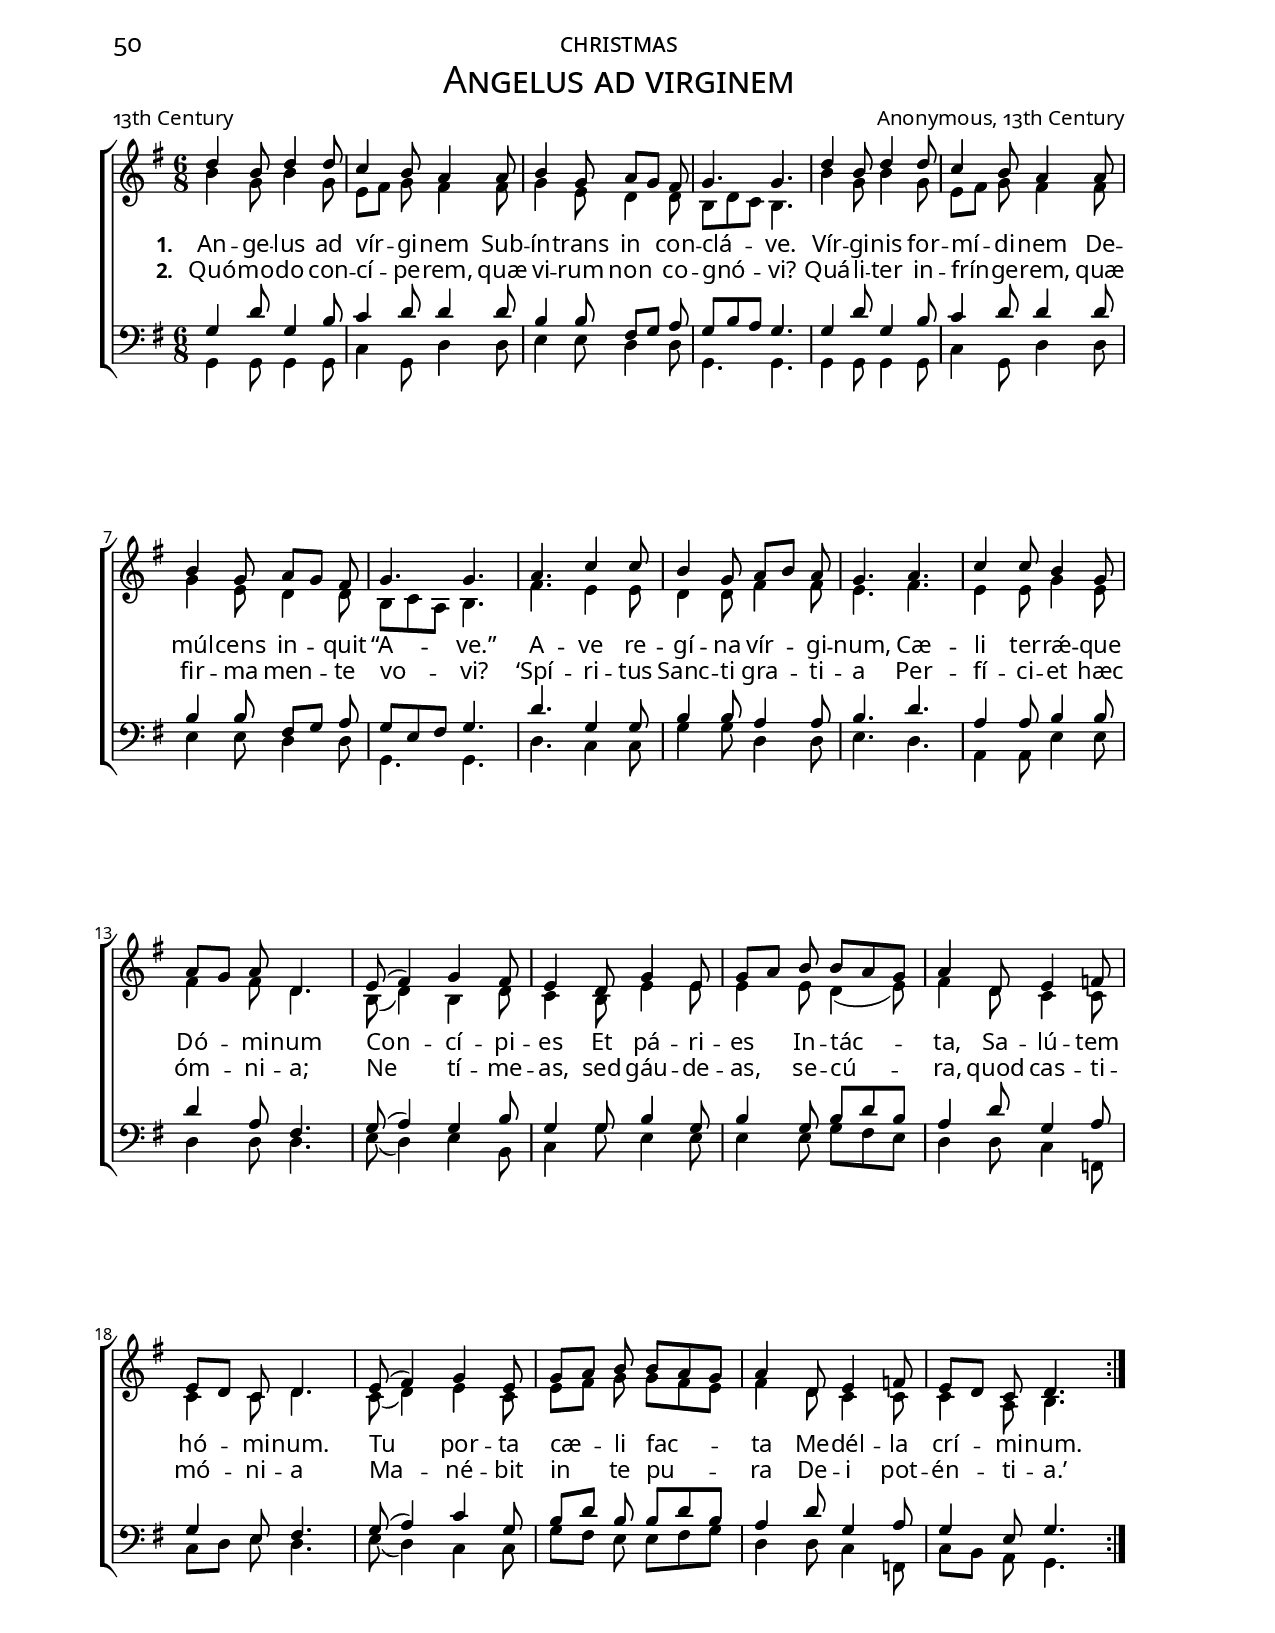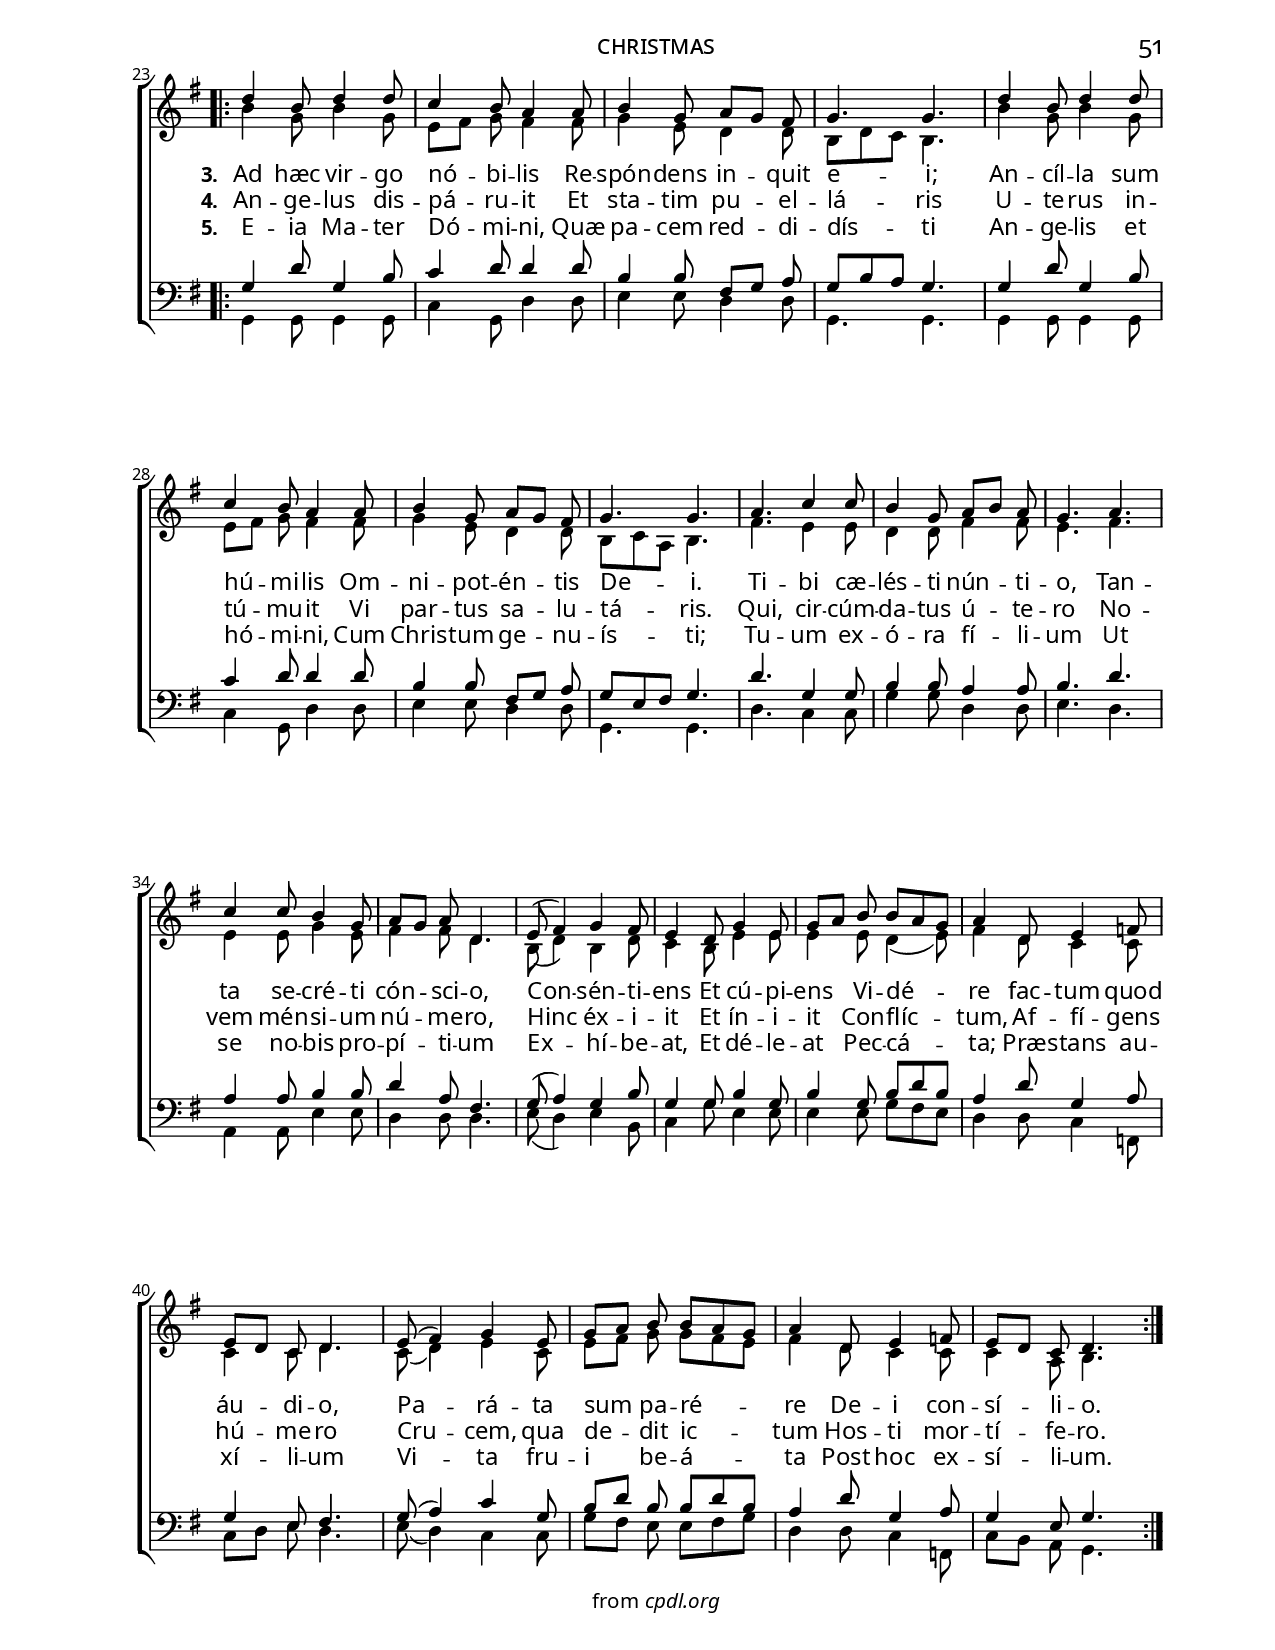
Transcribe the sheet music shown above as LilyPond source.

\version "2.14.2"
\include "util.ly"
\version "2.14.2"
#(set-global-staff-size 18) \paper{ #(define fonts (make-pango-font-tree "Garamond Premr Pro" "Garamond Premr Pro" "Garamond Premr Pro" (/ 18 20))) }
\header {
  title = \markup{\override #'(font-name . "Garamond Premr Pro Smbd Subh"){ \abs-fontsize #18 \smallCapsOldStyle"Angelus ad virginem"}}
  poet = \markup\oldStyleNum"13th Century"
  composer = \markup\oldStyleNum"Anonymous, 13th Century"
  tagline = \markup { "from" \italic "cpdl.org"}
}
\paper {
  %print-all-headers = ##t
  paper-height = 11\in
  paper-width = 8.5\in
  indent = 0\in
  %system-system-spacing = #'((basic-distance . 10) (padding . 0))
  %system-system-spacing =
  %  #'((basic-distance . 0)
  %     (minimum-distance . 0)
  %     (padding . -0.35)
  %     (stretchability . 100))
  ragged-last-bottom = ##f
  ragged-bottom = ##f
  two-sided = ##t
  inner-margin = 1\in
  outer-margin = 0.75\in
  top-margin = 0.26\in
  bottom-margin = 0.25\in
  first-page-number = #050
  print-first-page-number = ##t
  headerLine = \markup{ \smallCapsOldStyle"christmas"}
  oddHeaderMarkup = \markup\fill-line{
     \abs-fontsize #12.5
     \combine 
        \fill-line{"" \on-the-fly #print-page-number-check-first
        \oldStylePageNum""
        }
        \fill-line{\headerLine}
  }
  evenHeaderMarkup = \markup {
     \abs-fontsize #12.5
     \combine
        \on-the-fly #print-page-number-check-first
        \oldStylePageNum""
        \fill-line{\headerLine}
  }
}
global = {
  \key g \major
  \time 6/8
  \autoBeamOff
  \override DynamicLineSpanner #'staff-padding = #0.0
  \override DynamicLineSpanner #'Y-extent = #'(-1 . 1)
}

sopMusic = \relative c'' {
  \repeat volta 2 {
    d4 b8 d4 d8 |
    c4 b8 a4 a8 |
    b4 g8 a[ g] fis |
    g4. g |
    d'4 b8 d4 d8 |
    
    c4 b8 a4 a8 |
    b4 g8 a[ g] fis |
    g4. g |
    a c4 c8 |
    b4 g8 a[ b] a |
    g4. a |
    
    %page2
    c4 c8 b4 g8 |
    a[ g] a d,4. |
    e8( fis4) g fis8 |
    e4 d8 g4 e8 |
    g[ a] b b[ a g] |
    a4 d,8 e4 f8 |
    
    e[ d] c d4. |
    e8( fis4) g e8 |
    g[ a] b b[ a g] |
    a4 d,8 e4 f8 |
    e[ d] c d4. \break
  }
}
sopWords = \lyricmode {
  
}

altoMusic = \relative c'' {
  b4 g8 b4 g8 |
  e8[ fis] g8 fis4 fis8 |
  g4 e8 d4 d8 |
  b[ d c] b4. |
  
  b'4 g8 b4 g8 |
  e8[ fis] g8 fis4 fis8 |
  g4 e8 d4 d8 |
  b[ c a] b4. |
  
  fis'4. e4 e8 |
  d4 d8 fis4 fis8 |
  e4. fis |
  e4 e8 g4 e8 |
  fis4 fis8 d4. |
  
  b8( d4) b4 d8 |
  c4 b8 e4 e8 |
  e4 e8 d4( e8) |
  fis4 d8 c4 c8 |
  c4 c8 d4. |
  
  c8( d4) e4 c8 |
  e8[ fis] g g[ fis e] |
  fis4 d8 c4 c8 |
  c4 a8 b4.
}
altoWords = \lyricmode {
  \dropLyricsIX
  \set stanza = #"1. "
  An -- ge -- lus ad vír -- gi -- nem
      Sub -- ín -- trans in con -- clá -- ve.
  Vír -- gi -- nis for -- mí -- di -- nem
      De -- múl -- cens in -- quit “A -- ve.”
  A -- ve re -- gí -- na vír -- gi -- num,
  Cæ -- li ter -- rǽ -- que Dó -- mi -- num
      Con -- cí -- pi -- es
      Et pá -- ri -- es
      In -- tác -- ta,
      Sa -- lú -- tem hó -- mi -- num.
      Tu por -- ta cæ -- li fac -- ta
      Me -- dél -- la crí -- mi -- num.
      
  \set stanza = #"3. "
  Ad hæc vir -- go nó -- bi -- lis
      Re -- spón -- dens in -- quit e -- i;
  An -- cíl -- la sum hú -- mi -- lis
      Om -- ni -- pot -- én -- tis De -- i.
  Ti -- bi cæ -- lés -- ti nún -- ti -- o,
  Tan -- ta se -- cré -- ti cón -- sci -- o,
      Con -- sén -- ti -- ens
      Et cú -- pi -- ens
      Vi -- dé -- re
      fac -- tum quod áu -- di -- o,
      Pa -- rá -- ta sum pa -- ré -- re
      De -- i con -- sí -- li -- o.
}
altoWordsII = \lyricmode {
  \dropLyricsIX
%\markup\italic
  \set stanza = #"2. "
  Quó -- mo -- do con -- cí -- pe -- rem,
      quæ vi -- rum non co -- gnó -- vi?
  Quá -- li -- ter in -- frín -- ge -- rem,
      quæ fir -- ma men -- te vo -- vi?
  ‘Spí -- ri -- tus Sanc -- ti gra -- ti -- a
  Per -- fí -- ci -- et hæc óm -- ni -- a;
      Ne tí -- me -- as,
      sed gáu -- de -- as,
      se -- cú -- ra,
      quod cas -- ti -- mó -- ni -- a
      Ma -- né -- bit in te pu -- ra
      De -- i pot -- én -- ti -- a.’
      
  \set stanza = #"4. "
  An -- ge -- lus dis -- pá -- ru -- it
      Et sta -- tim pu -- el -- lá -- ris
  U -- te -- rus in -- tú -- mu -- it
      Vi par -- tus sa -- lu -- tá -- ris.
  Qui, cir -- cúm -- da -- tus ú -- te -- ro
  No -- vem mén -- si -- um nú -- me -- ro,
      Hinc éx -- i -- it
      Et ín -- i -- it
      Con -- flíc -- tum,
      Af -- fí -- gens hú -- me -- ro
      Cru -- cem, qua de -- dit ic -- tum
      Hos -- ti mor -- tí -- fe -- ro.
}
altoWordsIII = \lyricmode {
  \dropLyricsIX
  \repeat unfold 74 \skip1
  \set stanza = #"5. "
  E -- ia Ma -- ter Dó -- mi -- ni,
      Quæ pa -- cem red -- di -- dís -- ti
  An -- ge -- lis et hó -- mi -- ni,
      Cum Chris -- tum ge -- nu -- ís -- ti;
  Tu -- um ex -- ó -- ra fí -- li -- um
  Ut se no -- bis pro -- pí -- ti -- um
      Ex -- hí -- be -- at,
      Et dé -- le -- at
      Pec -- cá -- ta;
      Præ -- stans au -- xí -- li -- um
      Vi -- ta fru -- i be -- á -- ta
      Post hoc ex -- sí -- li -- um.
}
altoWordsIV = \lyricmode {
}
altoWordsV = \lyricmode {
}
altoWordsVI = \lyricmode {
  \set stanza = #"6. "
  \set ignoreMelismata = ##t
}
tenorMusic = \relative c' {
  g4 d'8 g,4 b8 |
  c4 d8 d4 d8 |
  b4 b8 fis8[ g] a8 |
  g[ b a] g4. |
  
  g4 d'8 g,4 b8 |
  c4 d8 d4 d8 |
  b4 b8 fis8[ g] a8 |
  g[ e fis] g4. |
  
  d'4. g,4 g8 |
  b4 b8 a4 a8 |
  b4. d |
  a4 a8 b4 b8 |
  d4 a8 fis4. |
  
  g8( a4) g4 b8 |
  g4 g8 b4 g8 |
  b4 g8 b[ d b] |
  a4 d8 g,4 a8 |
  g4 e8 fis4. |
  
  g8( a4) c4 g8 |
  b[ d] b b[ d b] |
  a4 d8 g,4 a8 |
  g4 e8 g4.
}
tenorWords = \lyricmode {

}

bassMusic = \relative c {
  g4 g8 g4 g8 |
  c4 g8 d'4 d8 |
  e4 e8 d4 d8 |
  g,4. g |
  
  g4 g8 g4 g8 |
  c4 g8 d'4 d8 |
  e4 e8 d4 d8 |
  g,4. g |
  
  d'4. c4 c8 |
  g'4 g8 d4 d8 |
  e4. d |
  a4 a8 e'4 e8 |
  d4 d8 d4. |
  
  e8( d4) e4 b8 |
  c4 g'8 e4 e8 |
  e4 e8 g[ fis e] |
  d4 d8 c4 f,8 |
  c'[ d] e d4. |
  
  e8( d4) c4 c8 |
  g'[ fis] e e[ fis g] |
  d4 d8 c4 f,8 |
  c'[ b] a g4.
}
bassWords = \lyricmode {

}

pianoRH = \relative c' {
  
}
pianoLH = \relative c' {
  
}

\score {
  <<
   \new ChoirStaff <<
    \new Staff = women <<
      \new Voice = "sopranos" { \voiceOne << \global \repeat unfold 2 \sopMusic >> }
      \new Voice = "altos" { \voiceTwo << \global \repeat unfold 2 \altoMusic >> }
    >>
    \new Lyrics \with { alignAboveContext = #"women" \override VerticalAxisGroup #'nonstaff-relatedstaff-spacing = #'((basic-distance . 1))} \lyricsto "sopranos" \sopWords
    \new Lyrics = "altosVI"  \with { alignBelowContext = #"women" } \lyricsto "altos" \altoWordsVI
    \new Lyrics = "altosV"  \with { alignBelowContext = #"women" } \lyricsto "altos" \altoWordsV
    \new Lyrics = "altosIV"  \with { alignBelowContext = #"women" } \lyricsto "altos" \altoWordsIV
    \new Lyrics = "altosIII"  \with { alignBelowContext = #"women" } \lyricsto "altos" \altoWordsIII
    \new Lyrics = "altosII"  \with { alignBelowContext = #"women" } \lyricsto "altos" \altoWordsII
    \new Lyrics = "altos"  \with { alignBelowContext = #"women" \override VerticalAxisGroup #'nonstaff-relatedstaff-spacing = #'((padding . -0.4))} \lyricsto "altos" \altoWords
   \new Staff = men <<
      \clef bass
      \new Voice = "tenors" { \voiceOne << \global \repeat unfold 2 \tenorMusic >> }
      \new Voice = "basses" { \voiceTwo << \global \repeat unfold 2 \bassMusic >> }
    >>
    \new Lyrics \with { alignAboveContext = #"men" \override VerticalAxisGroup #'nonstaff-relatedstaff-spacing = #'((basic-distance . 1)) } \lyricsto "tenors" \tenorWords
    \new Lyrics \with { alignBelowContext = #"men" \override VerticalAxisGroup #'nonstaff-relatedstaff-spacing = #'((basic-distance . 1)) } \lyricsto "basses" \bassWords
  >>
%    \new PianoStaff << \new Staff { \new Voice { \pianoRH } } \new Staff { \clef "bass" \pianoLH } >>
  >>
  \layout {
  \context {
    \Lyrics
    \override LyricText #'font-size = #1.3
  }
    \context {
      \Score
      %\override SpacingSpanner #'base-shortest-duration = #(ly:make-moment 1 8)
      %\override SpacingSpanner #'common-shortest-duration = #(ly:make-moment 1 4)
    }
    \context {
      % Remove all empty staves
      % \Staff \RemoveEmptyStaves \override VerticalAxisGroup #'remove-first = ##t
    }
    \context {
      \Lyrics
      \override LyricText #'X-offset = #center-on-word
    }
  }
}

